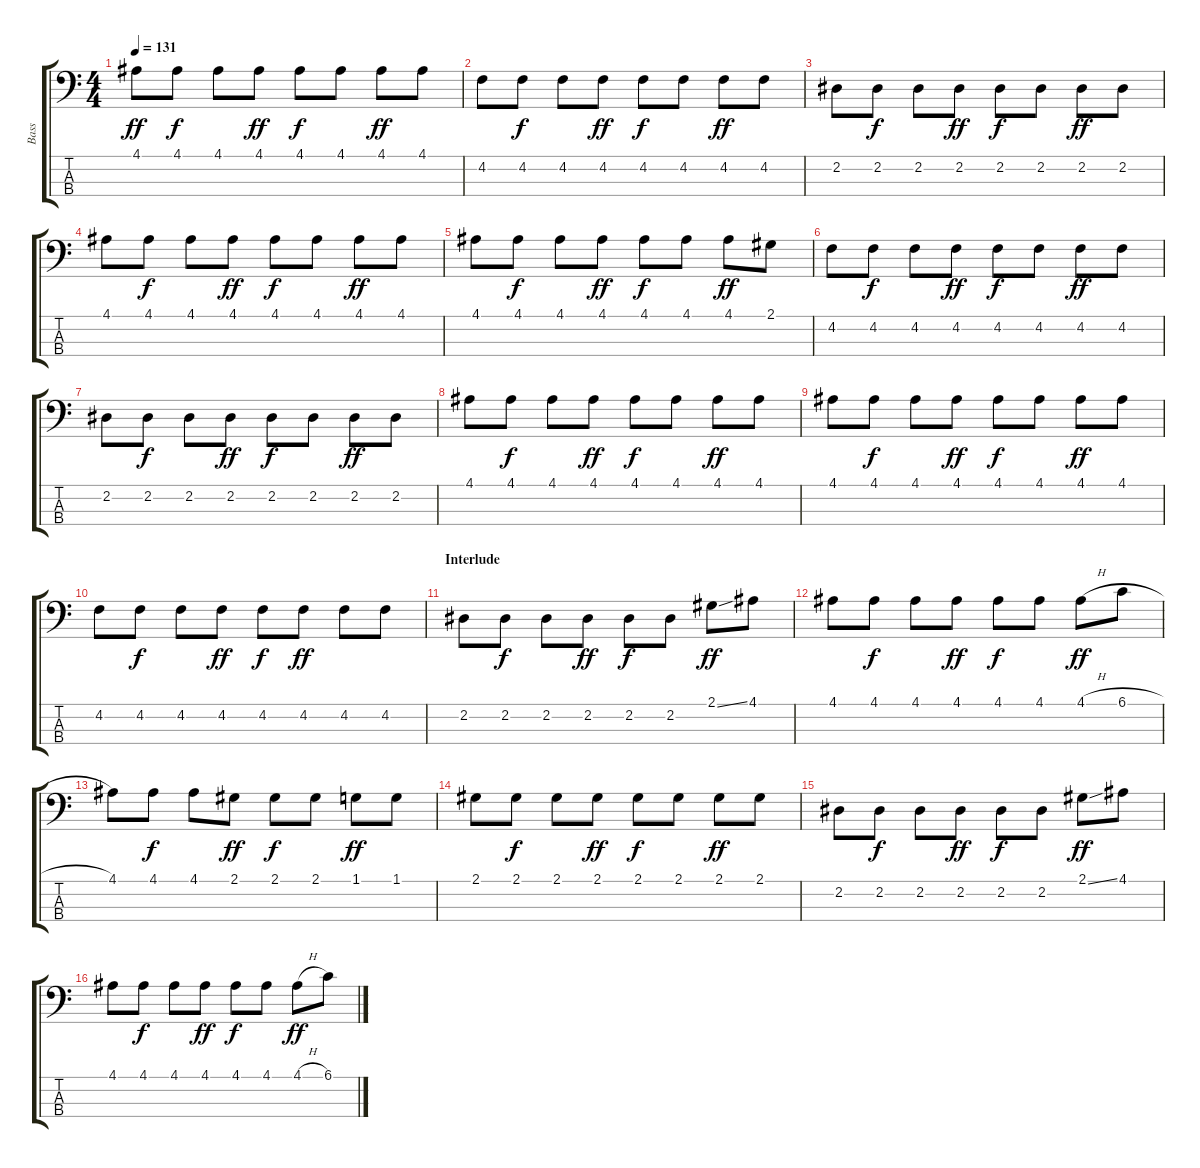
\track ("Bass" "Bass") {instrument electricbassfinger}
\staff {score tabs}
\tuning (Gb2 Db2 Ab1 Eb1) {hide}
\ts (4 4)
\tempo 131
\clef f4
\ks c
4.1.8{dy ff} 4.1.8{dy f} 4.1.8 4.1.8{dy ff} 4.1.8{dy f} 4.1.8 4.1.8{dy ff} 4.1.8 |
4.2.8 4.2.8{dy f} 4.2.8 4.2.8{dy ff} 4.2.8{dy f} 4.2.8 4.2.8{dy ff} 4.2.8 |
2.2.8 2.2.8{dy f} 2.2.8 2.2.8{dy ff} 2.2.8{dy f} 2.2.8 2.2.8{dy ff} 2.2.8 |
4.1.8 4.1.8{dy f} 4.1.8 4.1.8{dy ff} 4.1.8{dy f} 4.1.8 4.1.8{dy ff} 4.1.8 |
4.1.8 4.1.8{dy f} 4.1.8 4.1.8{dy ff} 4.1.8{dy f} 4.1.8 4.1.8{dy ff} 2.1.8 |
4.2.8 4.2.8{dy f} 4.2.8 4.2.8{dy ff} 4.2.8{dy f} 4.2.8 4.2.8{dy ff} 4.2.8 |
2.2.8 2.2.8{dy f} 2.2.8 2.2.8{dy ff} 2.2.8{dy f} 2.2.8 2.2.8{dy ff} 2.2.8 |
4.1.8 4.1.8{dy f} 4.1.8 4.1.8{dy ff} 4.1.8{dy f} 4.1.8 4.1.8{dy ff} 4.1.8 |
4.1.8 4.1.8{dy f} 4.1.8 4.1.8{dy ff} 4.1.8{dy f} 4.1.8 4.1.8{dy ff} 4.1.8 |
4.2.8 4.2.8{dy f} 4.2.8 4.2.8{dy ff} 4.2.8{dy f} 4.2.8{dy ff} 4.2.8 4.2.8 |
\section ("" "Interlude")
2.2.8 2.2.8{dy f} 2.2.8 2.2.8{dy ff} 2.2.8{dy f} 2.2.8 2.1{ss}.8{dy ff} 4.1.8 |
4.1.8 4.1.8{dy f} 4.1.8 4.1.8{dy ff} 4.1.8{dy f} 4.1.8 4.1{h}.8{dy ff} 6.1{h}.8 |
4.1.8 4.1.8{dy f} 4.1.8 2.1.8{dy ff} 2.1.8{dy f} 2.1.8 1.1.8{dy ff} 1.1.8 |
2.1.8 2.1.8{dy f} 2.1.8 2.1.8{dy ff} 2.1.8{dy f} 2.1.8 2.1.8{dy ff} 2.1.8 |
2.2.8 2.2.8{dy f} 2.2.8 2.2.8{dy ff} 2.2.8{dy f} 2.2.8 2.1{ss}.8{dy ff} 4.1.8 |
4.1.8 4.1.8{dy f} 4.1.8 4.1.8{dy ff} 4.1.8{dy f} 4.1.8 4.1{h}.8{dy ff} 6.1{h}.8
